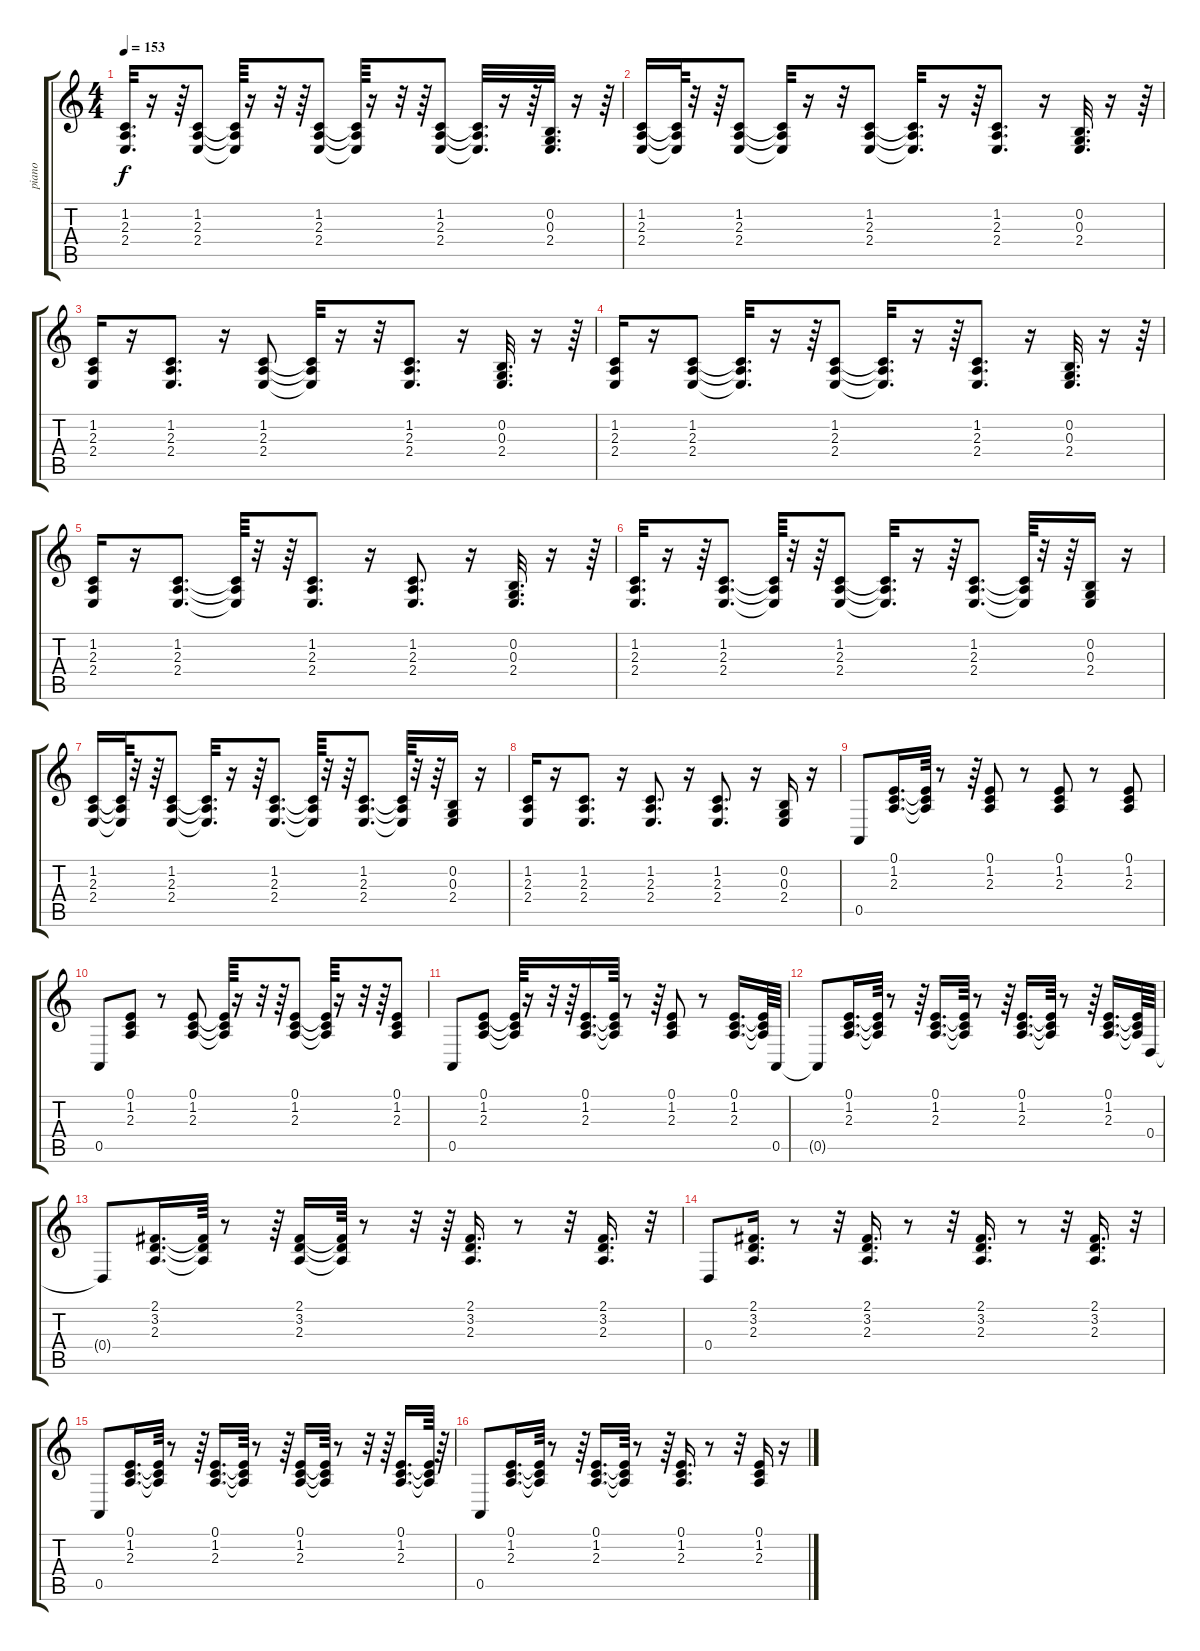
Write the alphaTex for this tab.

\track ("piano" "piano") {instrument acousticgrandpiano}
\staff {score tabs}
\tuning (E4 B3 G3 D3 A2 E2) {hide}
\ts (4 4)
\tempo 153
\clef g2
\ks c
(1.2 2.3 2.4).32{d dy f instrument acousticgrandpiano} r.16 r.64 (1.2 2.3 2.4).8 (1.2{t} 2.3{t} 2.4{t}).64 r.16 r.32 r.64 (1.2 2.3 2.4).8 (1.2{t} 2.3{t} 2.4{t}).64 r.16 r.32 r.64 (1.2 2.3 2.4).8 (1.2{t} 2.3{t} 2.4{t}).32{d} r.16 r.64 (0.2 0.3 2.4).32{d} r.16 r.64 |
(1.2 2.3 2.4).16 (1.2{t} 2.3{t} 2.4{t}).64 r.32 r.64 (1.2 2.3 2.4).8 (1.2{t} 2.3{t} 2.4{t}).32 r.16 r.32 (1.2 2.3 2.4).8 (1.2{t} 2.3{t} 2.4{t}).32{d} r.16 r.64 (1.2 2.3 2.4).8{d} r.16 (0.2 0.3 2.4).32{d} r.16 r.64 |
(1.2 2.3 2.4).16 r.16 (1.2 2.3 2.4).8{d} r.16 (1.2 2.3 2.4).8 (1.2{t} 2.3{t} 2.4{t}).32 r.16 r.32 (1.2 2.3 2.4).8{d} r.16 (0.2 0.3 2.4).32{d} r.16 r.64 |
(1.2 2.3 2.4).16 r.16 (1.2 2.3 2.4).8 (1.2{t} 2.3{t} 2.4{t}).32{d} r.16 r.64 (1.2 2.3 2.4).8 (1.2{t} 2.3{t} 2.4{t}).32{d} r.16 r.64 (1.2 2.3 2.4).8{d} r.16 (0.2 0.3 2.4).32{d} r.16 r.64 |
(1.2 2.3 2.4).16 r.16 (1.2 2.3 2.4).8{d} (1.2{t} 2.3{t} 2.4{t}).64 r.32 r.64 (1.2 2.3 2.4).8{d} r.16 (1.2 2.3 2.4).8{d} r.16 (0.2 0.3 2.4).32{d} r.16 r.64 |
(1.2 2.3 2.4).32{d} r.16 r.64 (1.2 2.3 2.4).8{d} (1.2{t} 2.3{t} 2.4{t}).64 r.32 r.64 (1.2 2.3 2.4).8 (1.2{t} 2.3{t} 2.4{t}).32{d} r.16 r.64 (1.2 2.3 2.4).8{d} (1.2{t} 2.3{t} 2.4{t}).64 r.32 r.64 (0.2 0.3 2.4).16 r.16 |
(1.2 2.3 2.4).16 (1.2{t} 2.3{t} 2.4{t}).64 r.32 r.64 (1.2 2.3 2.4).8 (1.2{t} 2.3{t} 2.4{t}).32{d} r.16 r.64 (1.2 2.3 2.4).8{d} (1.2{t} 2.3{t} 2.4{t}).64 r.32 r.64 (1.2 2.3 2.4).8{d} (1.2{t} 2.3{t} 2.4{t}).64 r.32 r.64 (0.2 0.3 2.4).16 r.16 |
(1.2 2.3 2.4).16 r.16 (1.2 2.3 2.4).8{d} r.16 (1.2 2.3 2.4).8{d} r.16 (1.2 2.3 2.4).8{d} r.16 (0.2 0.3 2.4).16 r.16 |
0.5.8 (0.1 1.2 2.3).16{d} (0.1{t} 1.2{t} 2.3{t}).64 r.8 r.64 (0.1 1.2 2.3).8 r.8 (0.1 1.2 2.3).8 r.8 (0.1 1.2 2.3).8 |
0.5.8 (0.1 1.2 2.3).8 r.8 (0.1 1.2 2.3).8 (0.1{t} 1.2{t} 2.3{t}).64 r.16 r.32 r.64 (0.1 1.2 2.3).8 (0.1{t} 1.2{t} 2.3{t}).64 r.16 r.32 r.64 (0.1 1.2 2.3).8 |
0.5.8 (0.1 1.2 2.3).8 (0.1{t} 1.2{t} 2.3{t}).64 r.16 r.32 r.64 (0.1 1.2 2.3).16{d} (0.1{t} 1.2{t} 2.3{t}).64 r.8 r.64 (0.1 1.2 2.3).8 r.8 (0.1 1.2 2.3).16{d} (0.1{t} 1.2{t} 2.3{t}).64 0.5.64 |
0.5{t}.8 (0.1 1.2 2.3).16{d} (0.1{t} 1.2{t} 2.3{t}).64 r.8 r.64 (0.1 1.2 2.3).16{d} (0.1{t} 1.2{t} 2.3{t}).64 r.8 r.64 (0.1 1.2 2.3).16{d} (0.1{t} 1.2{t} 2.3{t}).64 r.8 r.64 (0.1 1.2 2.3).16{d} (0.1{t} 1.2{t} 2.3{t}).64 0.4.64 |
0.4{t}.8 (2.1 3.2 2.3).16{d} (2.1{t} 3.2{t} 2.3{t}).64 r.8 r.64 (2.1 3.2 2.3).16 (2.1{t} 3.2{t} 2.3{t}).64 r.8 r.32 r.64 (2.1 3.2 2.3).16{d} r.8 r.32 (2.1 3.2 2.3).16{d} r.32 |
0.4.8 (2.1 3.2 2.3).16{d} r.8 r.32 (2.1 3.2 2.3).16{d} r.8 r.32 (2.1 3.2 2.3).16{d} r.8 r.32 (2.1 3.2 2.3).16{d} r.32 |
0.5.8 (0.1 1.2 2.3).16{d} (0.1{t} 1.2{t} 2.3{t}).64 r.8 r.64 (0.1 1.2 2.3).16{d} (0.1{t} 1.2{t} 2.3{t}).64 r.8 r.64 (0.1 1.2 2.3).16 (0.1{t} 1.2{t} 2.3{t}).64 r.8 r.32 r.64 (0.1 1.2 2.3).16{d} (0.1{t} 1.2{t} 2.3{t}).64 r.64 |
0.5.8 (0.1 1.2 2.3).16{d} (0.1{t} 1.2{t} 2.3{t}).64 r.8 r.64 (0.1 1.2 2.3).16{d} (0.1{t} 1.2{t} 2.3{t}).64 r.8 r.64 (0.1 1.2 2.3).16{d} r.8 r.32 (0.1 1.2 2.3).16 r.16
